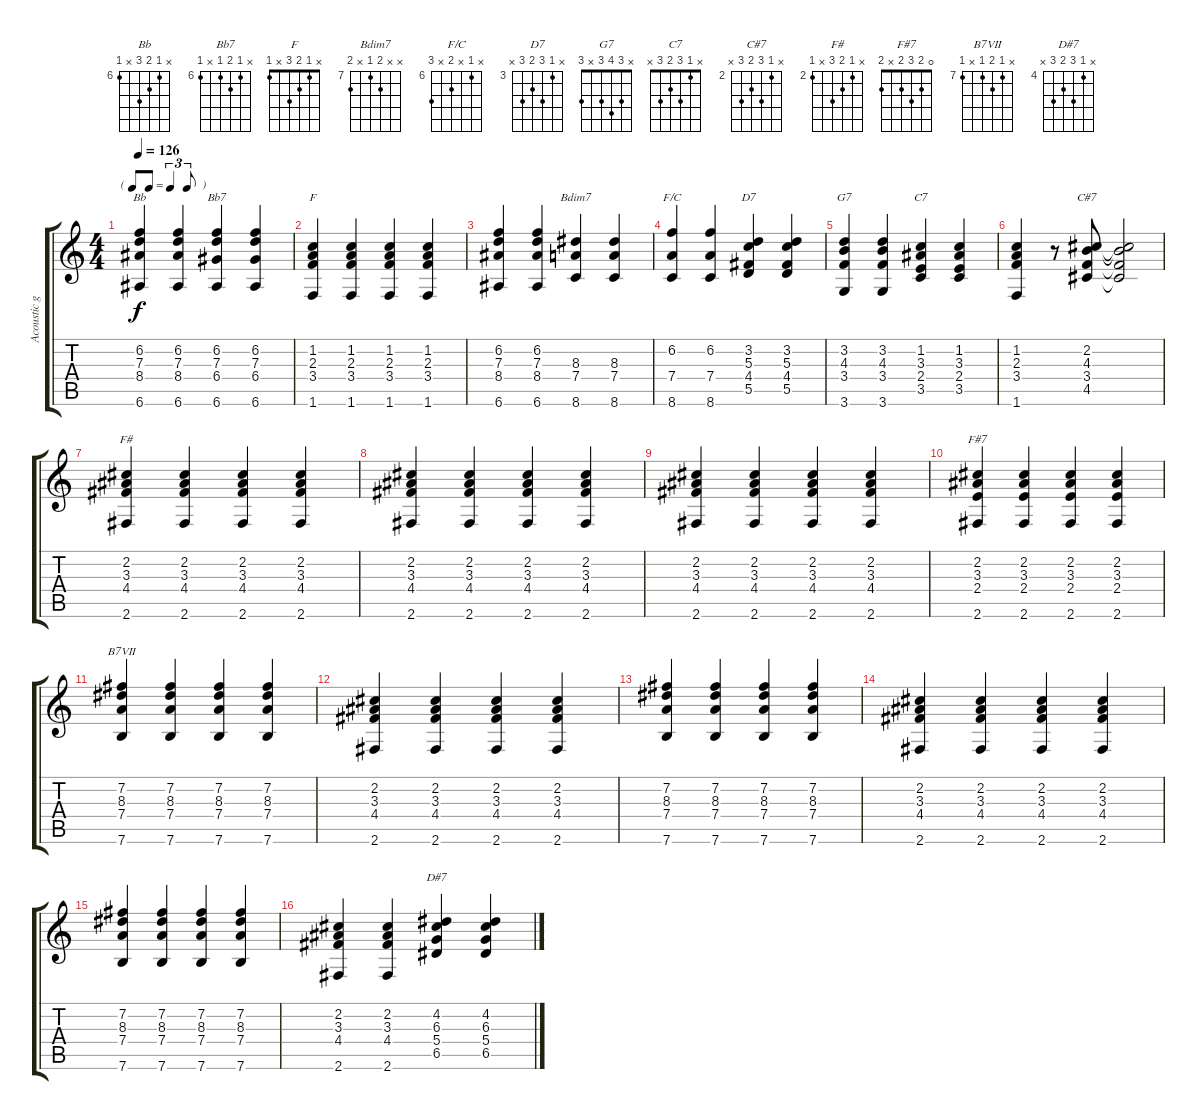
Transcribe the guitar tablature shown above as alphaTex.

\track ("Acoustic gtr." "Acoustic g") {instrument acousticguitarsteel}
\staff {score tabs}
\tuning (E4 B3 G3 D3 A2 E2) {hide}
\chord ("Bb" x 6 7 8 x 6) {firstfret 6}
\chord ("Bb7" x 6 7 6 x 6) {firstfret 6}
\chord ("F" x 1 2 3 x 1)
\chord ("Bdim7" x x 8 7 x 8) {firstfret 7}
\chord ("F/C" x 6 x 7 x 8) {firstfret 6}
\chord ("D7" x 3 5 4 5 x) {firstfret 3}
\chord ("G7" x 3 4 3 x 3)
\chord ("C7" x 1 3 2 3 x)
\chord ("C#7" x 2 4 3 4 x) {firstfret 2}
\chord ("F#" x 2 3 4 x 2) {firstfret 2}
\chord ("F#7" 0 2 3 2 x 2)
\chord ("B7VII" x 7 8 7 x 7) {firstfret 7}
\chord ("D#7" x 4 6 5 6 x) {firstfret 4}
\ts (4 4)
\tf triplet8th
\tempo 126
\clef g2
\ks c
(6.2 7.3 8.4 6.6).4{ch "Bb" dy f} (6.2 7.3 8.4 6.6).4 (6.2 7.3 6.4 6.6).4{ch "Bb7"} (6.2 7.3 6.4 6.6).4 |
(1.2 2.3 3.4 1.6).4{ch "F"} (1.2 2.3 3.4 1.6).4 (1.2 2.3 3.4 1.6).4 (1.2 2.3 3.4 1.6).4 |
(6.2 7.3 8.4 6.6).4 (6.2 7.3 8.4 6.6).4 (8.3 7.4 8.6).4{ch "Bdim7"} (8.3 7.4 8.6).4 |
(6.2 7.4 8.6).4{ch "F/C"} (6.2 7.4 8.6).4 (3.2 5.3 4.4 5.5).4{ch "D7"} (3.2 5.3 4.4 5.5).4 |
(3.2 4.3 3.4 3.6).4{ch "G7"} (3.2 4.3 3.4 3.6).4 (1.2 3.3 2.4 3.5).4{ch "C7"} (1.2 3.3 2.4 3.5).4 |
(1.2 2.3 3.4 1.6).4 r.8 (2.2 4.3 3.4 4.5).8{ch "C#7"} (2.2{t} 4.3{t} 3.4{t} 4.5{t}).2 |
(2.2 3.3 4.4 2.6).4{ch "F#"} (2.2 3.3 4.4 2.6).4 (2.2 3.3 4.4 2.6).4 (2.2 3.3 4.4 2.6).4 |
(2.2 3.3 4.4 2.6).4 (2.2 3.3 4.4 2.6).4 (2.2 3.3 4.4 2.6).4 (2.2 3.3 4.4 2.6).4 |
(2.2 3.3 4.4 2.6).4 (2.2 3.3 4.4 2.6).4 (2.2 3.3 4.4 2.6).4 (2.2 3.3 4.4 2.6).4 |
(2.2 3.3 2.4 2.6).4{ch "F#7"} (2.2 3.3 2.4 2.6).4 (2.2 3.3 2.4 2.6).4 (2.2 3.3 2.4 2.6).4 |
(7.2 8.3 7.4 7.6).4{ch "B7VII"} (7.2 8.3 7.4 7.6).4 (7.2 8.3 7.4 7.6).4 (7.2 8.3 7.4 7.6).4 |
(2.2 3.3 4.4 2.6).4 (2.2 3.3 4.4 2.6).4 (2.2 3.3 4.4 2.6).4 (2.2 3.3 4.4 2.6).4 |
(7.2 8.3 7.4 7.6).4 (7.2 8.3 7.4 7.6).4 (7.2 8.3 7.4 7.6).4 (7.2 8.3 7.4 7.6).4 |
(2.2 3.3 4.4 2.6).4 (2.2 3.3 4.4 2.6).4 (2.2 3.3 4.4 2.6).4 (2.2 3.3 4.4 2.6).4 |
(7.2 8.3 7.4 7.6).4 (7.2 8.3 7.4 7.6).4 (7.2 8.3 7.4 7.6).4 (7.2 8.3 7.4 7.6).4 |
(2.2 3.3 4.4 2.6).4 (2.2 3.3 4.4 2.6).4 (4.2 6.3 5.4 6.5).4{ch "D#7"} (4.2 6.3 5.4 6.5).4
